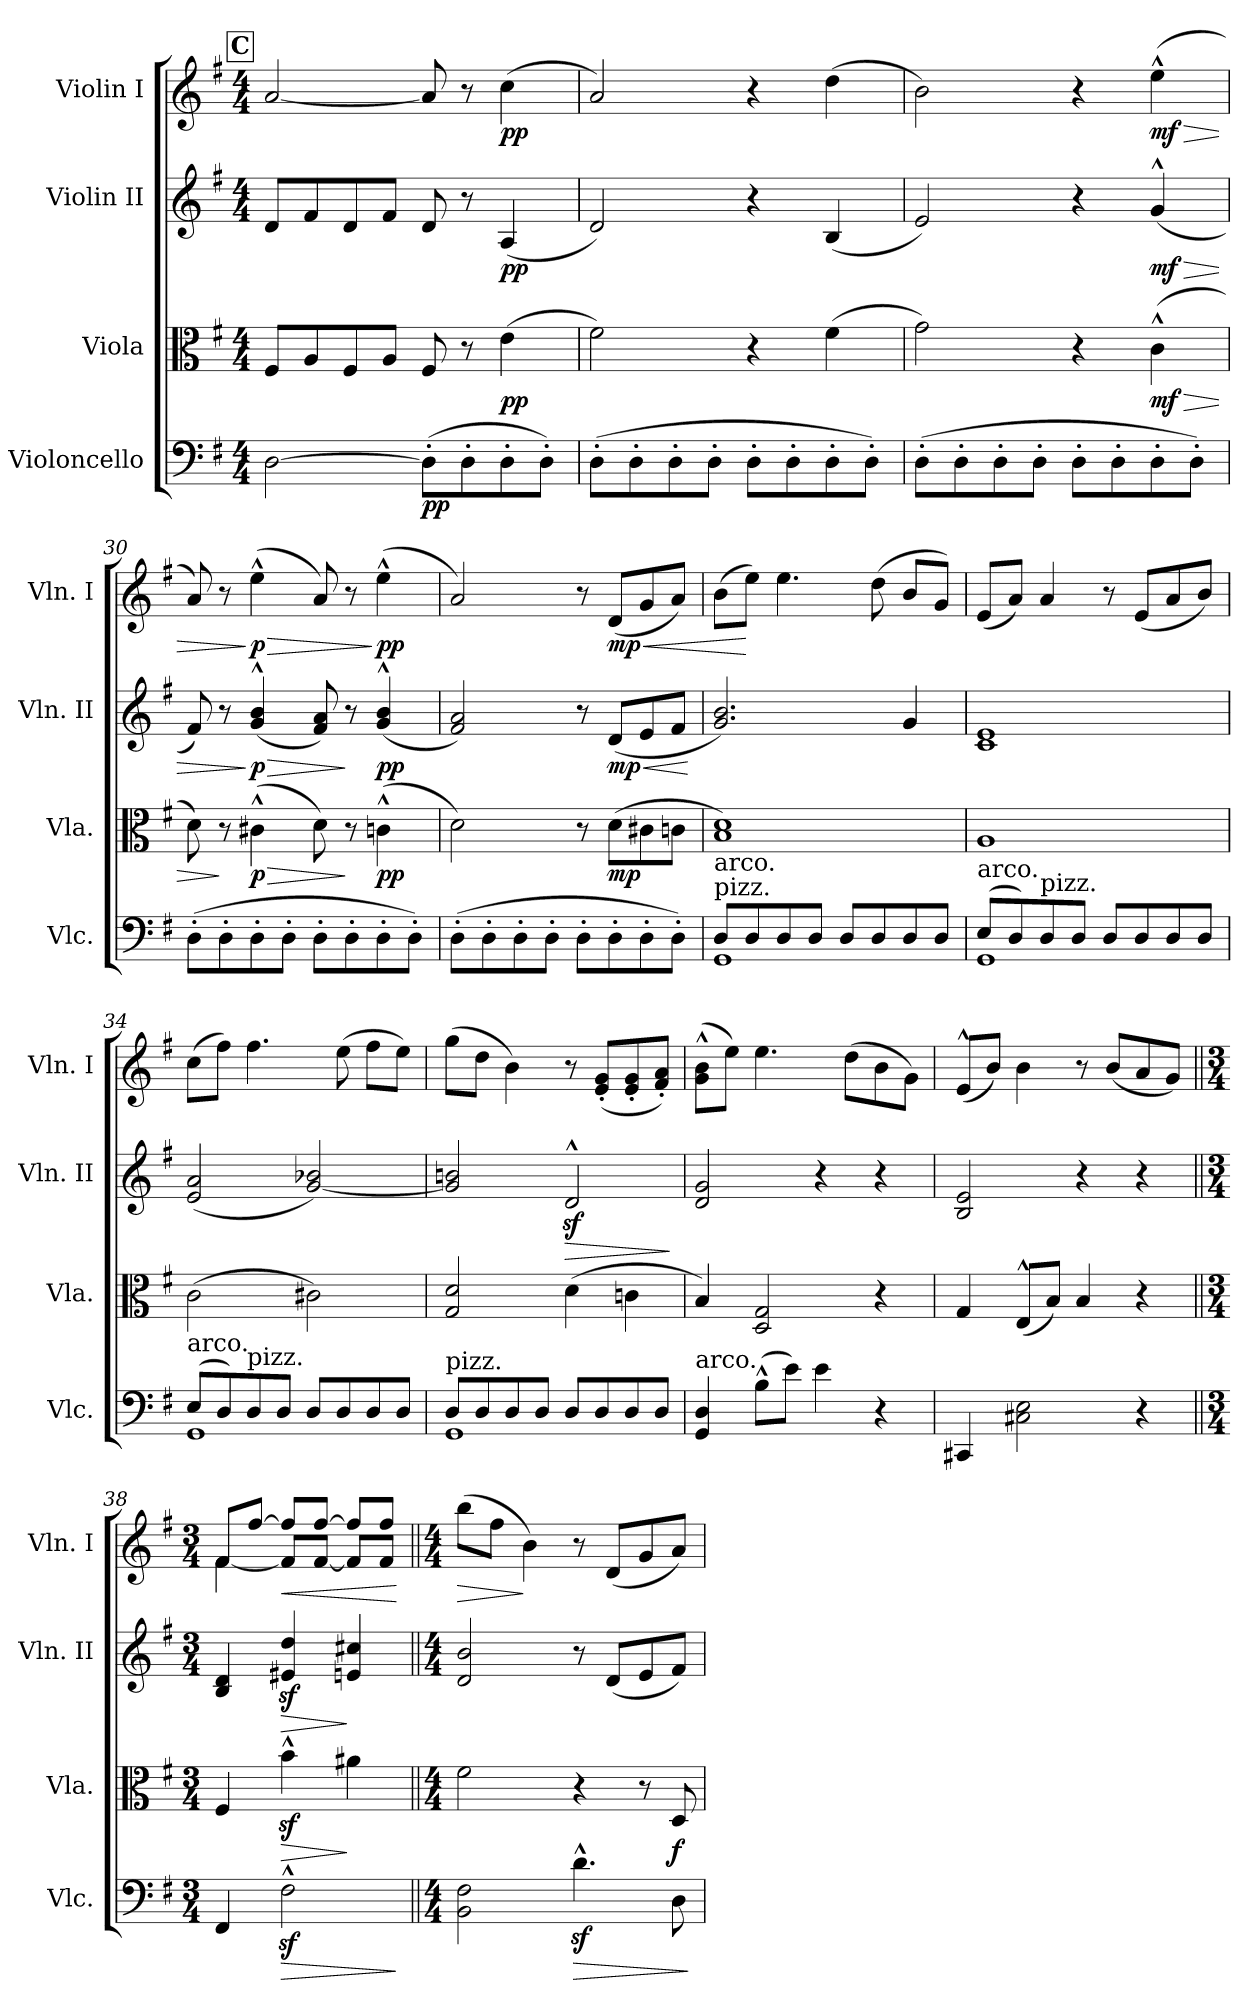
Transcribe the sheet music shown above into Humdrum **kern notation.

**kern	**dynam	**kern	**dynam	**kern	**dynam	**kern	**dynam
*part4	*part4	*part3	*part3	*part2	*part2	*part1	*part1
*staff4	*staff4	*staff3	*staff3	*staff2	*staff2	*staff1	*staff1
*I"Violoncello	*	*I"Viola	*	*I"Violin II	*	*I"Violin I	*
*I'Vlc.	*	*I'Vla.	*	*I'Vln. II	*	*I'Vln. I	*
!!LO:PB:g=z
*clefF4	*	*clefC3	*	*clefG2	*	*clefG2	*
*k[f#]	*	*k[f#]	*	*k[f#]	*	*k[f#]	*
*M4/4	*	*M4/4	*	*M4/4	*	*M4/4	*
!!LO:REH:place=s1:a:B:cj:fs=14:t=C
=27	=27	=27	=27	=27	=27	=27	=27
[2D\	.	8F#/L	.	8d/L	.	[2a/	.
.	.	8A/	.	8f#/	.	.	.
.	.	8F#/	.	8d/	.	.	.
.	.	8A/J	.	8f#/J	.	.	.
!	!LO:DY:b	!	!	!	!	!	!
(8D'\L]	pp	8F#/	.	8d/	.	8a/]	.
8D'\	.	8r	.	8r	.	8r	.
!	!	!	!LO:DY:b	!	!LO:DY:b	!	!LO:DY:b
8D'\	.	(4e\	pp	(4A/	pp	(4cc\	pp
8D'\J)	.	.	.	.	.	.	.
=28	=28	=28	=28	=28	=28	=28	=28
(8D'\L	.	2f#\)	.	2d/)	.	2a/)	.
8D'\	.	.	.	.	.	.	.
8D'\	.	.	.	.	.	.	.
8D'\J	.	.	.	.	.	.	.
8D'\L	.	4r	.	4r	.	4r	.
8D'\	.	.	.	.	.	.	.
8D'\	.	(4f#\	.	(4B/	.	(4dd\	.
8D'\J)	.	.	.	.	.	.	.
=29	=29	=29	=29	=29	=29	=29	=29
(8D'\L	.	2g\)	.	2e/)	.	2b\)	.
8D'\	.	.	.	.	.	.	.
8D'\	.	.	.	.	.	.	.
8D'\J	.	.	.	.	.	.	.
8D'\L	.	4r	.	4r	.	4r	.
8D'\	.	.	.	.	.	.	.
!	!	!	!LO:HP:b	!	!LO:HP:b	!	!LO:HP:b
!	!	!	!LO:DY:n=1:b	!	!LO:DY:n=1:b	!	!LO:DY:n=1:b
8D'\	.	(4c^^\	> mf	(4g^^/	> mf	(4ee^^\	> mf
8D'\J)	.	.	.	.	.	.	.
!!LO:LB:g=z
=30	=30	=30	=30	=30	=30	=30	=30
(8D'\L	.	8d\)	.	8f#/)	.	8a/)	.
8D'\	.	8r	]	8r	.	8r	.
!	!	!	!LO:HP:b	!	!LO:HP:n=1:b	!	!LO:HP:n=1:b
!	!	!	!LO:DY:n=1:b	!	!LO:DY:n=1:b	!	!LO:DY:n=1:b
8D'\	.	(4c#X^^\	> p	(4g/^^ 4b/^^	] > p	(4ee^^\	] > p
8D'\J	.	.	.	.	.	.	.
8D'\L	.	8d\)	.	8f#/ 8a/)	.	8a/)	.
8D'\	.	8r	]	8r	]	8r	.
!	!	!	!LO:DY:n=2:b	!	!LO:DY:n=2:b	!	!LO:DY:n=2:b
8D'\	.	(4cn^^\	pp	(4g/^^ 4b/^^	pp	(4ee^^\	] pp
8D'\J)	.	.	.	.	.	.	.
=31	=31	=31	=31	=31	=31	=31	=31
(8D'\L	.	2d\)	.	2f#/ 2a/)	.	2a/)	.
8D'\	.	.	.	.	.	.	.
8D'\	.	.	.	.	.	.	.
8D'\J	.	.	.	.	.	.	.
8D'\L	.	8r	.	8r	.	8r	.
!	!	!	!LO:DY:b	!	!LO:HP:b	!	!LO:HP:b
!	!	!	!	!	!LO:DY:n=1:b	!	!LO:DY:n=1:b
8D'\	.	(8d\L	mp	(8d/L	< mp	(8d/L	< mp
8D'\	.	8c#X\	.	8e/	.	8g/	.
8D'\J)	.	8cn\J	.	8f#/J	.	8a/J)	.
.	.	.	.	.	[	.	.
=32	=32	=32	=32	=32	=32	=32	=32
*^	*	*	*	*	*	*	*
!LO:TX:a:t=pizz.	!	!	!	!	!	!	!	!
!LO:TX:a:t=arco.	!	!	!	!	!	!	!	!
8D/L	1GG	.	1B 1d)	.	2.g/ 2.b/)	.	(8b\L	.
8D/	.	.	.	.	.	.	8ee\J)	[
8D/	.	.	.	.	.	.	4.ee\	.
8D/J	.	.	.	.	.	.	.	.
8D/L	.	.	.	.	.	.	.	.
8D/	.	.	.	.	.	.	(8dd\	.
8D/	.	.	.	.	4g/	.	8b/L	.
8D/J	.	.	.	.	.	.	8g/J)	.
!!LO:PB:g=z
=33	=33	=33	=33	=33	=33	=33	=33	=33
!LO:TX:a:t=arco.	!	!	!	!	!	!	!	!
(8E/L	1GG	.	1A	.	1c 1e	.	(8e/L	.
8D/)	.	.	.	.	.	.	8a/J)	.
!LO:TX:a:t=pizz.	!	!	!	!	!	!	!	!
8D/	.	.	.	.	.	.	4a/	.
8D/J	.	.	.	.	.	.	.	.
8D/L	.	.	.	.	.	.	8r	.
8D/	.	.	.	.	.	.	(8e/L	.
8D/	.	.	.	.	.	.	8a/	.
8D/J	.	.	.	.	.	.	8b/J)	.
=34	=34	=34	=34	=34	=34	=34	=34	=34
!LO:TX:a:t=arco.	!	!	!	!	!	!	!	!
(8E/L	1GG	.	(2c\	.	(2e/ 2a/	.	(8cc\L	.
8D/)	.	.	.	.	.	.	8ff#\J)	.
!LO:TX:a:t=pizz.	!	!	!	!	!	!	!	!
8D/	.	.	.	.	.	.	4.ff#\	.
8D/J	.	.	.	.	.	.	.	.
8D/L	.	.	2c#X\)	.	[2g/ 2b-X/)	.	.	.
8D/	.	.	.	.	.	.	(8ee\	.
8D/	.	.	.	.	.	.	8ff#\L	.
8D/J	.	.	.	.	.	.	8ee\J)	.
=35	=35	=35	=35	=35	=35	=35	=35	=35
!LO:TX:a:t=pizz.	!	!	!	!	!	!	!	!
8D/L	1GG	.	2G/ 2d/	.	2g/] 2bn/	.	(8gg\L	.
8D/	.	.	.	.	.	.	8dd\J	.
8D/	.	.	.	.	.	.	4b\)	.
8D/J	.	.	.	.	.	.	.	.
!	!	!	!	!	!	!LO:HP:b	!	!
8D/L	.	.	(4d\	.	2dz<^^/	>	8r	.
8D/	.	.	.	.	.	.	(8e/' 8g/'L	.
8D/	.	.	4cn\	.	.	.	8e/' 8g/'	.
8D/J	.	.	.	.	.	.	8f#/' 8a/'J)	.
*v	*v	*	*	*	*	*	*	*
.	.	.	.	.	]	.	.
!!LO:LB:g=z
=36	=36	=36	=36	=36	=36	=36	=36
!LO:TX:a:t=arco.	!	!	!	!	!	!	!
4GG/ 4D/	.	4B/)	.	2d/ 2g/	.	(8g\^^ 8b\^^L	.
.	.	.	.	.	.	8ee\J)	.
(8B^^\L	.	2D/ 2G/	.	.	.	4.ee\	.
8e\J)	.	.	.	.	.	.	.
!	!LO:DY:b	!	!	!	!	!	!
4e\	other-dynamics	.	.	4r	.	.	.
.	.	.	.	.	.	(8dd\L	.
4r	.	4r	.	4r	.	8b\	.
.	.	.	.	.	.	8g\J)	.
=37	=37	=37	=37	=37	=37	=37	=37
4CC#X/	.	4G/	.	2B/ 2e/	.	(8e^^/L	.
.	.	.	.	.	.	8b/J)	.
2C#X\ 2E\	.	(8E^^/L	.	.	.	4b\	.
.	.	8B/J)	.	.	.	.	.
.	.	4B/	.	4r	.	8r	.
.	.	.	.	.	.	(8b/L	.
4r	.	4r	.	4r	.	8a/	.
.	.	.	.	.	.	8g/J)	.
=38||	=38||	=38||	=38||	=38||	=38||	=38||	=38||
*M3/4	*	*M3/4	*	*M3/4	*	*M3/4	*
*	*	*	*	*	*	*^	*
!	!LO:DY:b	!	!LO:DY:b	!	!LO:DY:b	!	!	!
4FF#/	other-dynamics	4F#/	other-dynamics	4B/ 4d/	other-dynamics	8f#/L	[4f#\	.
!	!	!	!	!	!	!	!	!LO:DY:b
.	.	.	.	.	.	[8ff#/J	.	other-dynamics
!	!LO:HP:b	!	!LO:HP:b	!	!LO:HP:b	!	!	!LO:HP:b
2F#z<^^\	>	4bz<^^\	>	4e#X/z< 4dd/z<	>	8ff#/L]	8f#/L]	<
.	.	.	.	.	.	[8ff#/J	[8f#/J	.
.	.	4a#X\	]	4en/ 4cc#X/	]	8ff#/L]	8f#/L]	.
.	.	.	.	.	.	8ff#/J	8f#/J	.
*	*	*	*	*	*	*v	*v	*
.	]	.	.	.	.	.	[
!!LO:PB:g=z
=39||	=39||	=39||	=39||	=39||	=39||	=39||	=39||
*M4/4	*	*M4/4	*	*M4/4	*	*M4/4	*
!	!	!	!	!	!	!	!LO:HP:b
2BB\ 2F#\	.	2f#\	.	2d/ 2b/	.	(8bb\L	>
.	.	.	.	.	.	8ff#\J	.
.	.	.	.	.	.	4b\)	]
!	!LO:HP:b	!	!	!	!	!	!
4.dz<^^\	>	4r	.	8r	.	8r	.
.	.	.	.	(8d/L	.	(8d/L	.
!	!	!	!	!	!LO:DY:b	!	!LO:DY:b
.	.	8r	.	8e/	other-dynamics	8g/	other-dynamics
!	!	!	!LO:DY:b	!	!	!	!
8D\	.	8D/	f	8f#/J)	.	8a/J)	.
.	]	.	.	.	.	.	.
=	=	=	=	=	=	=	=
*-	*-	*-	*-	*-	*-	*-	*-
